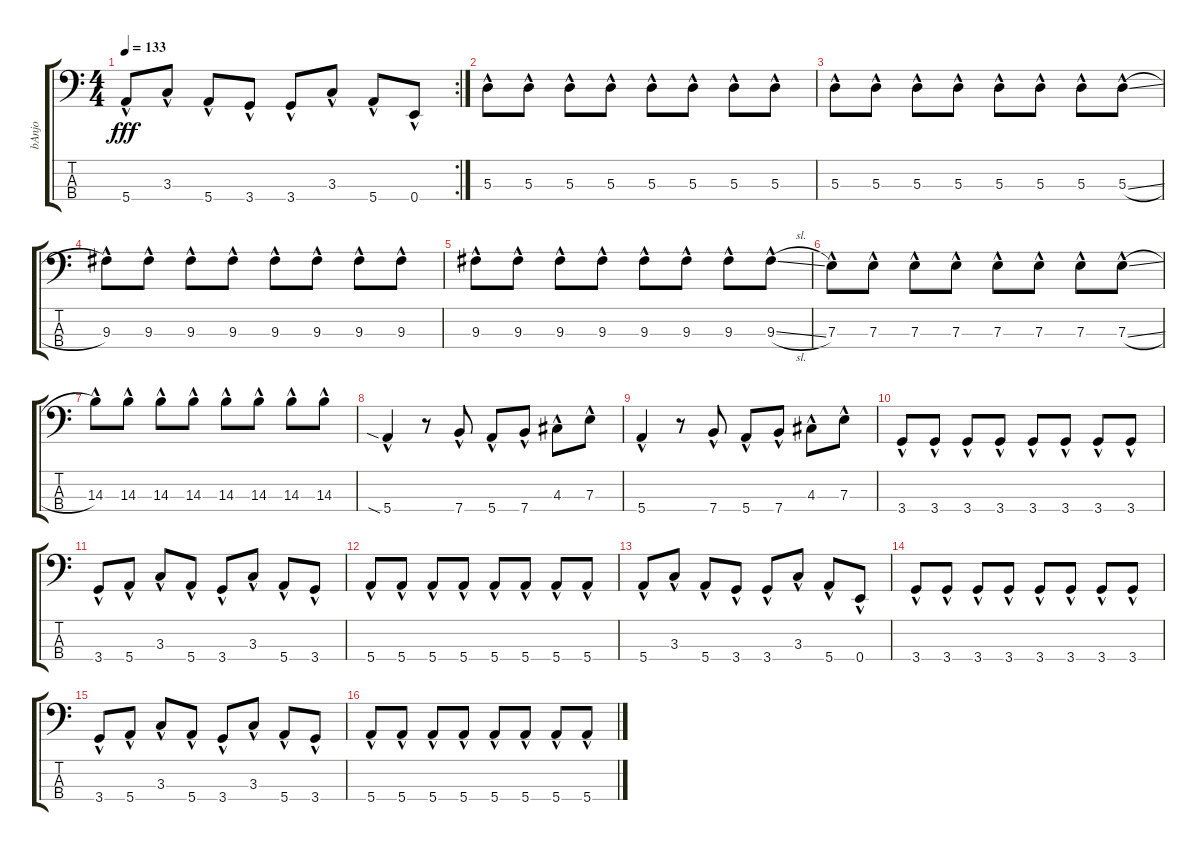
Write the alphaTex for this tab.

\track ("bAnjo" "bAnjo") {instrument electricbassfinger}
\staff {score tabs}
\tuning (G2 D2 A1 E1) {hide}
\rc 2
\ts (4 4)
\tempo 133
\clef f4
\ks c
5.4{hac}.8{dy fff} 3.3{hac}.8 5.4{hac}.8 3.4{hac}.8 3.4{hac}.8 3.3{hac}.8 5.4{hac}.8 0.4{hac}.8 |
5.3{hac}.8 5.3{hac}.8 5.3{hac}.8 5.3{hac}.8 5.3{hac}.8 5.3{hac}.8 5.3{hac}.8 5.3{hac}.8 |
5.3{hac}.8 5.3{hac}.8 5.3{hac}.8 5.3{hac}.8 5.3{hac}.8 5.3{hac}.8 5.3{hac}.8 5.3{sl hac}.8 |
9.3{hac}.8 9.3{hac}.8 9.3{hac}.8 9.3{hac}.8 9.3{hac}.8 9.3{hac}.8 9.3{hac}.8 9.3{hac}.8 |
9.3{hac}.8 9.3{hac}.8 9.3{hac}.8 9.3{hac}.8 9.3{hac}.8 9.3{hac}.8 9.3{hac}.8 9.3{sl hac}.8 |
7.3{hac}.8 7.3{hac}.8 7.3{hac}.8 7.3{hac}.8 7.3{hac}.8 7.3{hac}.8 7.3{hac}.8 7.3{sl hac}.8 |
14.3{hac}.8 14.3{hac}.8 14.3{hac}.8 14.3{hac}.8 14.3{hac}.8 14.3{hac}.8 14.3{hac}.8 14.3{hac}.8 |
5.4{sia hac}.4 r.8 7.4{hac}.8 5.4{hac}.8 7.4{hac}.8 4.3{hac}.8 7.3{hac}.8 |
5.4{hac}.4 r.8 7.4{hac}.8 5.4{hac}.8 7.4{hac}.8 4.3{hac}.8 7.3{hac}.8 |
3.4{hac}.8 3.4{hac}.8 3.4{hac}.8 3.4{hac}.8 3.4{hac}.8 3.4{hac}.8 3.4{hac}.8 3.4{hac}.8 |
3.4{hac}.8 5.4{hac}.8 3.3{hac}.8 5.4{hac}.8 3.4{hac}.8 3.3{hac}.8 5.4{hac}.8 3.4{hac}.8 |
5.4{hac}.8 5.4{hac}.8 5.4{hac}.8 5.4{hac}.8 5.4{hac}.8 5.4{hac}.8 5.4{hac}.8 5.4{hac}.8 |
5.4{hac}.8 3.3{hac}.8 5.4{hac}.8 3.4{hac}.8 3.4{hac}.8 3.3{hac}.8 5.4{hac}.8 0.4{hac}.8 |
3.4{hac}.8 3.4{hac}.8 3.4{hac}.8 3.4{hac}.8 3.4{hac}.8 3.4{hac}.8 3.4{hac}.8 3.4{hac}.8 |
3.4{hac}.8 5.4{hac}.8 3.3{hac}.8 5.4{hac}.8 3.4{hac}.8 3.3{hac}.8 5.4{hac}.8 3.4{hac}.8 |
5.4{hac}.8 5.4{hac}.8 5.4{hac}.8 5.4{hac}.8 5.4{hac}.8 5.4{hac}.8 5.4{hac}.8 5.4{hac}.8
